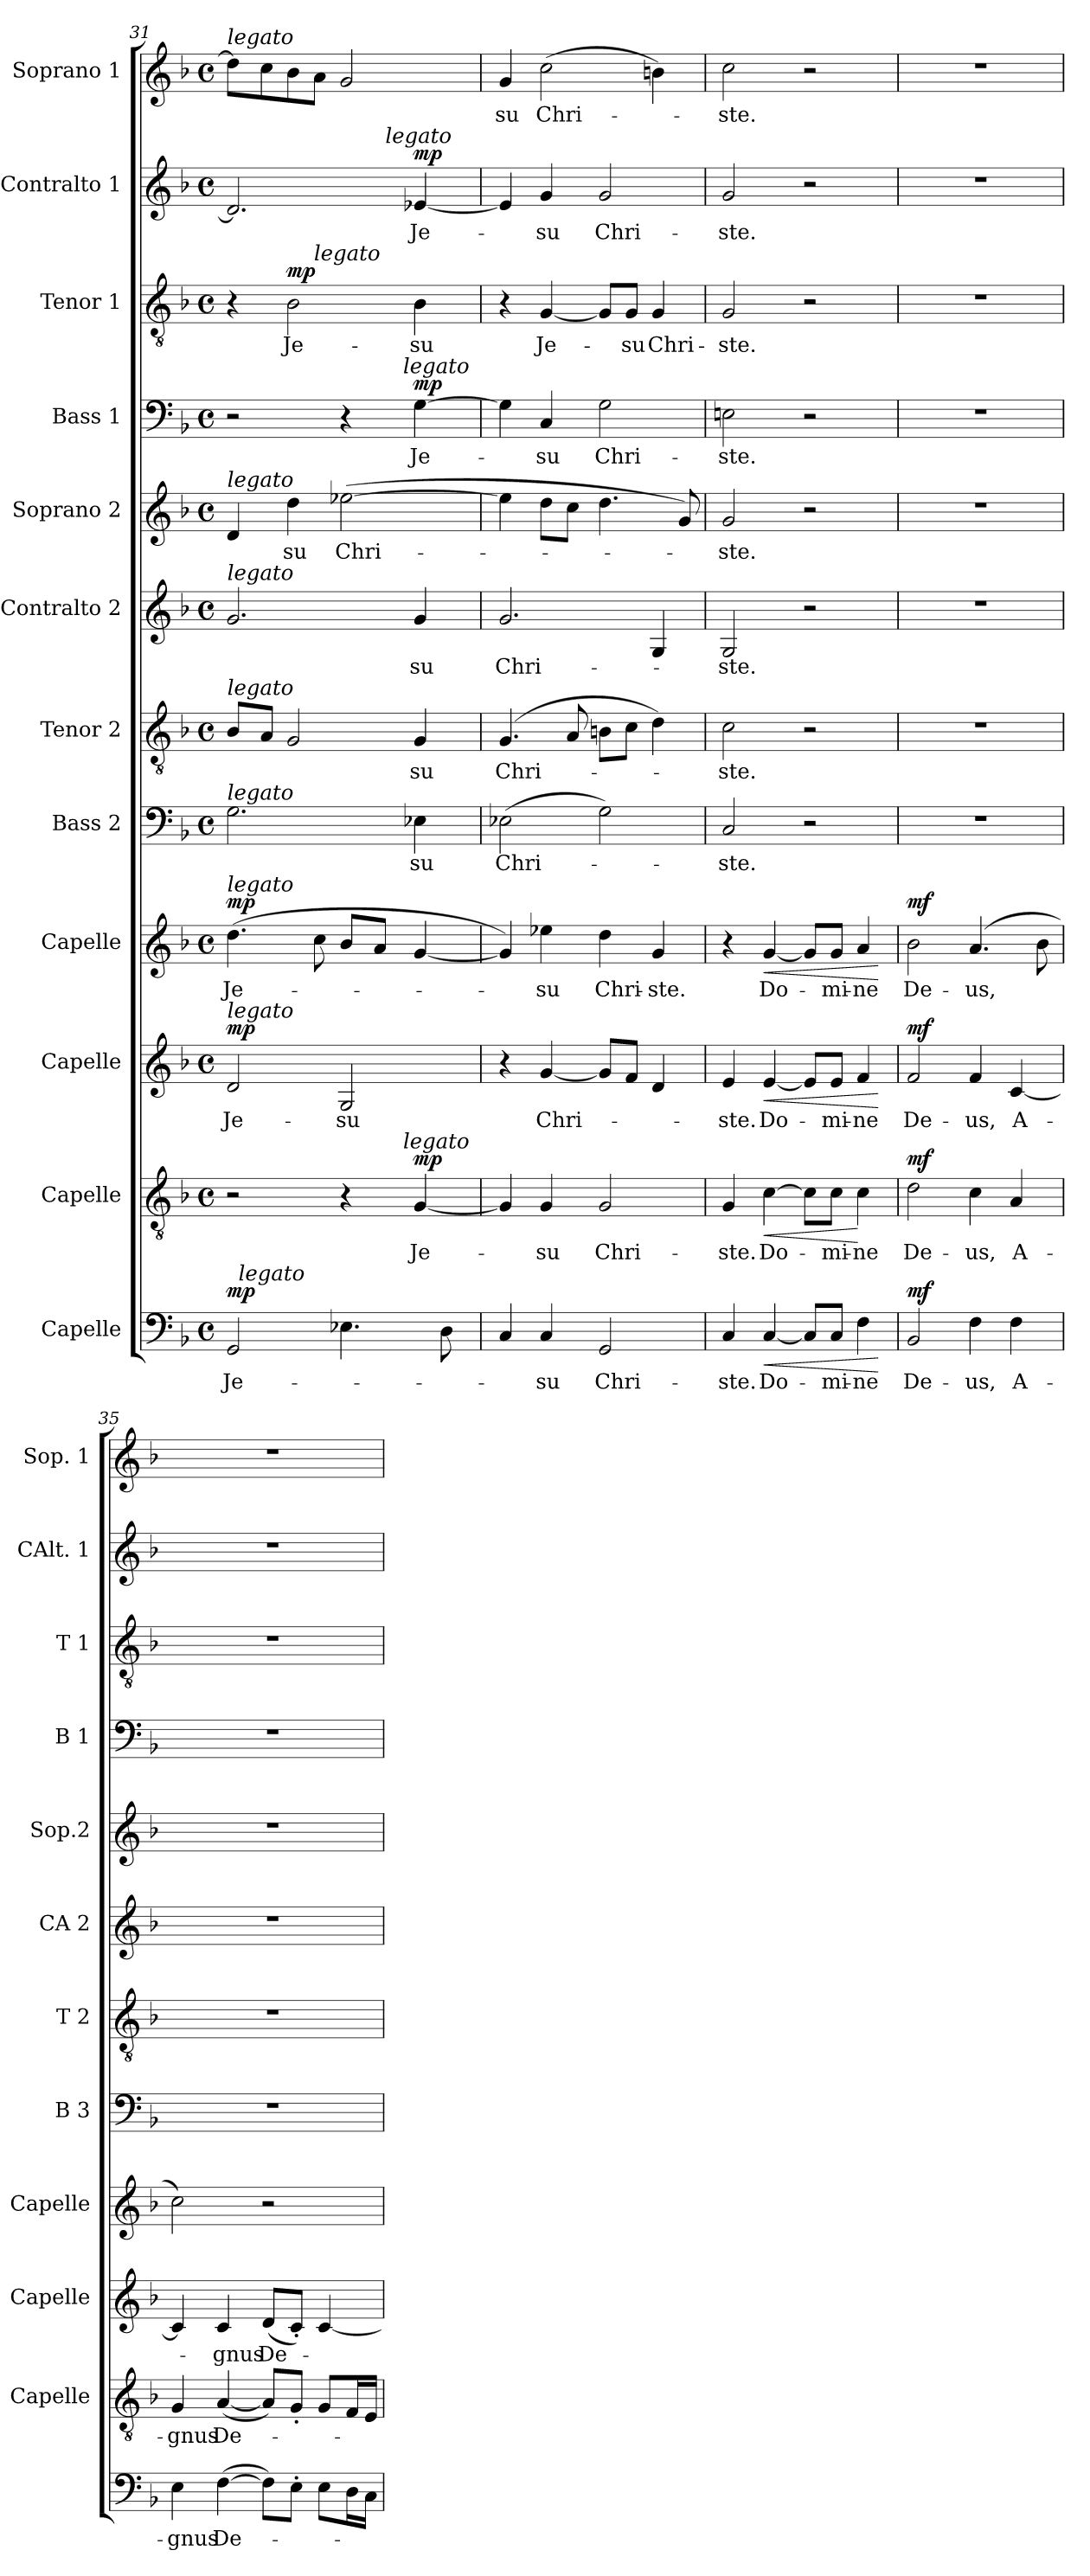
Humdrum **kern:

**kern	**text	**dynam	**kern	**text	**dynam	**kern	**text	**dynam	**kern	**text	**dynam	**kern	**text	**kern	**text	**kern	**text	**kern	**text	**kern	**text	**dynam	**kern	**text	**dynam	**kern	**text	**dynam	**kern	**text
*part12	*part12	*part12	*part11	*part11	*part11	*part10	*part10	*part10	*part9	*part9	*part9	*part8	*part8	*part7	*part7	*part6	*part6	*part5	*part5	*part4	*part4	*part4	*part3	*part3	*part3	*part2	*part2	*part2	*part1	*part1
*staff12	*staff12	*staff12	*staff11	*staff11	*staff11	*staff10	*staff10	*staff10	*staff9	*staff9	*staff9	*staff8	*staff8	*staff7	*staff7	*staff6	*staff6	*staff5	*staff5	*staff4	*staff4	*staff4	*staff3	*staff3	*staff3	*staff2	*staff2	*staff2	*staff1	*staff1
*I"Capelle	*	*	*I"Capelle	*	*	*I"Capelle	*	*	*I"Capelle	*	*	*I"Bass 2	*	*I"Tenor 2	*	*I"Contralto 2	*	*I"Soprano 2	*	*I"Bass 1	*	*	*I"Tenor 1	*	*	*I"Contralto 1	*	*	*I"Soprano 1	*
*	*	*	*I'Capelle	*	*	*I'Capelle	*	*	*I'Capelle	*	*	*I'B 3	*	*I'T 2	*	*I'CA 2	*	*I'Sop.2	*	*I'B 1	*	*	*I'T 1	*	*	*I'CAlt. 1	*	*	*I'Sop. 1	*
*clefF4	*	*	*clefGv2	*	*	*clefG2	*	*	*clefG2	*	*	*clefF4	*	*clefGv2	*	*clefG2	*	*clefG2	*	*clefF4	*	*	*clefGv2	*	*	*clefG2	*	*	*clefG2	*
*k[b-]	*	*	*k[b-]	*	*	*k[b-]	*	*	*k[b-]	*	*	*k[b-]	*	*k[b-]	*	*k[b-]	*	*k[b-]	*	*k[b-]	*	*	*k[b-]	*	*	*k[b-]	*	*	*k[b-]	*
*F:	*	*	*F:	*	*	*F:	*	*	*F:	*	*	*F:	*	*F:	*	*F:	*	*F:	*	*F:	*	*	*F:	*	*	*F:	*	*	*F:	*
*M4/4	*	*	*M4/4	*	*	*M4/4	*	*	*M4/4	*	*	*M4/4	*	*M4/4	*	*M4/4	*	*M4/4	*	*M4/4	*	*	*M4/4	*	*	*M4/4	*	*	*M4/4	*
*met(c)	*	*	*met(c)	*	*	*met(c)	*	*	*met(c)	*	*	*met(c)	*	*met(c)	*	*met(c)	*	*met(c)	*	*met(c)	*	*	*met(c)	*	*	*met(c)	*	*	*met(c)	*
=31	=31	=31	=31	=31	=31	=31	=31	=31	=31	=31	=31	=31	=31	=31	=31	=31	=31	=31	=31	=31	=31	=31	=31	=31	=31	=31	=31	=31	=31	=31
!	!	!	!	!	!	!	!	!	!	!	!	!	!	!	!	!	!	!	!	!	!	!	!	!	!	!	!	!	!LO:TX:a:i:t=legato	!
!	!	!	!	!	!	!	!	!	!	!	!	!	!	!	!	!	!	!LO:TX:a:i:t=legato	!	!	!	!	!	!	!	!	!	!	!	!
!	!	!	!	!	!	!	!	!	!	!	!	!	!	!	!	!LO:TX:a:i:t=legato	!	!	!	!	!	!	!	!	!	!	!	!	!	!
!	!	!	!	!	!	!	!	!	!	!	!	!	!	!LO:TX:a:i:t=legato	!	!	!	!	!	!	!	!	!	!	!	!	!	!	!	!
!	!	!	!	!	!	!	!	!	!	!	!	!LO:TX:a:i:t=legato	!	!	!	!	!	!	!	!	!	!	!	!	!	!	!	!	!	!
!	!	!	!	!	!	!	!	!	!LO:TX:a:i:t=legato	!	!	!	!	!	!	!	!	!	!	!	!	!	!	!	!	!	!	!	!	!
!	!	!	!	!	!	!LO:TX:a:i:t=legato	!	!	!	!	!	!	!	!	!	!	!	!	!	!	!	!	!	!	!	!	!	!	!	!
!	!	!LO:DY:a	!	!	!	!	!	!LO:DY:a	!	!	!LO:DY:a	!	!	!	!	!	!	!	!	!	!	!	!	!	!	!	!	!	!	!
*^	*	*	*^	*	*	*	*	*	*	*	*	*	*	*	*	*	*	*	*	*^	*	*	*^	*	*	*^	*	*	*	*
2GG/	32ryy	Je-	mp	2r	2ryy	.	.	2d/	Je-	mp	(4.dd\	Je-	mp	2.G\	.	8B-/L	.	2.g/	.	4d/	.	2r	2ryy	.	.	4r	4.ryy	.	.	2.d/]	2ryy	.	.	8dd\L]	.
!	!LO:TX:a:i:t=legato	!	!	!	!	!	!	!	!	!	!	!	!	!	!	!	!	!	!	!	!	!	!	!	!	!	!	!	!	!	!	!	!	!	!
.	2ryy	.	.	.	.	.	.	.	.	.	.	.	.	.	.	.	.	.	.	.	.	.	.	.	.	.	.	.	.	.	.	.	.	.	.
.	.	.	.	.	.	.	.	.	.	.	.	.	.	.	.	8A/J	.	.	.	.	.	.	.	.	.	.	.	.	.	.	.	.	.	8cc\	.
!	!	!	!	!	!	!	!	!	!	!	!	!	!	!	!	!	!	!	!	!	!	!	!	!	!	!	!	!	!LO:DY:a	!	!	!	!	!	!
.	.	.	.	.	.	.	.	.	.	.	.	.	.	.	.	2G/	.	.	.	4dd\	-su	.	.	.	.	2B-\	.	Je-	mp	.	.	.	.	8b-\	.
!	!	!	!	!	!	!	!	!	!	!	!	!	!	!	!	!	!	!	!	!	!	!	!	!	!	!	!LO:TX:a:i:t=legato	!	!	!	!	!	!	!	!
.	.	.	.	.	.	.	.	.	.	.	8cc\	.	.	.	.	.	.	.	.	.	.	.	.	.	.	.	2ryy	.	.	.	.	.	.	8a\J	.
4.E-X\	.	.	.	4r	8..ryy	.	.	2G/	-su	.	8b-/L	.	.	.	.	.	.	.	.	([2ee-X\	Chri-	4r	8..ryy	.	.	.	.	.	.	.	8ryy	.	.	2g/	.
.	4...ryy	.	.	.	.	.	.	.	.	.	.	.	.	.	.	.	.	.	.	.	.	.	.	.	.	.	.	.	.	.	.	.	.	.	.
.	.	.	.	.	.	.	.	.	.	.	8a/J	.	.	.	.	.	.	.	.	.	.	.	.	.	.	.	.	.	.	.	32ryy	.	.	.	.
!	!	!	!	!	!	!	!	!	!	!	!	!	!	!	!	!	!	!	!	!	!	!	!	!	!	!	!	!	!	!	!LO:TX:a:i:t=legato	!	!	!	!
.	.	.	.	.	.	.	.	.	.	.	.	.	.	.	.	.	.	.	.	.	.	.	.	.	.	.	.	.	.	.	4ryy	.	.	.	.
!	!	!	!	!	!	!	!	!	!	!	!	!	!	!	!	!	!	!	!	!	!	!	!LO:TX:a:i:t=legato	!	!	!	!	!	!	!	!	!	!	!	!
!	!	!	!	!	!LO:TX:a:i:t=legato	!	!	!	!	!	!	!	!	!	!	!	!	!	!	!	!	!	!	!	!	!	!	!	!	!	!	!	!	!	!
.	.	.	.	.	4ryy	.	.	.	.	.	.	.	.	.	.	.	.	.	.	.	.	.	4ryy	.	.	.	.	.	.	.	.	.	.	.	.
!	!	!	!	!	!	!	!LO:DY:a	!	!	!	!	!	!	!	!	!	!	!	!	!	!	!	!	!	!LO:DY:a	!	!	!	!	!	!	!	!LO:DY:a	!	!
.	.	.	.	[4G/	.	Je-	mp	.	.	.	[4g/	.	.	4E-X\	-su	4G/	-su	4g/	-su	.	.	[4G\	.	Je-	mp	4B-\	.	-su	.	[4e-X/	.	Je-	mp	.	.
8D\	.	.	.	.	.	.	.	.	.	.	.	.	.	.	.	.	.	.	.	.	.	.	.	.	.	.	8ryy	.	.	.	.	.	.	.	.
.	.	.	.	.	.	.	.	.	.	.	.	.	.	.	.	.	.	.	.	.	.	.	.	.	.	.	.	.	.	.	16.ryy	.	.	.	.
.	.	.	.	.	32ryy	.	.	.	.	.	.	.	.	.	.	.	.	.	.	.	.	.	32ryy	.	.	.	.	.	.	.	.	.	.	.	.
*v	*v	*	*	*	*	*	*	*	*	*	*	*	*	*	*	*	*	*	*	*	*	*v	*v	*	*	*v	*v	*	*	*v	*v	*	*	*	*
*	*	*	*v	*v	*	*	*	*	*	*	*	*	*	*	*	*	*	*	*	*	*	*	*	*	*	*	*	*	*	*	*
=32	=32	=32	=32	=32	=32	=32	=32	=32	=32	=32	=32	=32	=32	=32	=32	=32	=32	=32	=32	=32	=32	=32	=32	=32	=32	=32	=32	=32	=32	=32
4C/	.	.	4G/]	.	.	4r	.	.	4g/])	.	.	(2E-X\	Chri-	(4.G/	Chri-	2.g/	Chri-	4ee-\]	.	4G\]	.	.	4r	.	.	4e-/]	.	.	4g/	-su
4C/	-su	.	4G/	-su	.	[4g/	Chri-	.	4ee-X\	-su	.	.	.	.	.	.	.	8dd\L	.	4C/	-su	.	[4G/	Je-	.	4g/	-su	.	(2cc\	Chri-
.	.	.	.	.	.	.	.	.	.	.	.	.	.	8A/	.	.	.	8cc\J	.	.	.	.	.	.	.	.	.	.	.	.
2GG/	Chri-	.	2G/	Chri-	.	8g/L]	.	.	4dd\	Chri-	.	2G\)	.	8Bn\L	.	.	.	4.dd\	.	2G\	Chri-	.	8G/L]	.	.	2g/	Chri-	.	.	.
.	.	.	.	.	.	8f/J	.	.	.	.	.	.	.	8c\J	.	.	.	.	.	.	.	.	8G/J	-su	.	.	.	.	.	.
.	.	.	.	.	.	4d/	.	.	4g/	-ste.	.	.	.	4d\)	.	4G/	.	.	.	.	.	.	4G/	Chri-	.	.	.	.	4bn\)	.
.	.	.	.	.	.	.	.	.	.	.	.	.	.	.	.	.	.	8g/)	.	.	.	.	.	.	.	.	.	.	.	.
=33	=33	=33	=33	=33	=33	=33	=33	=33	=33	=33	=33	=33	=33	=33	=33	=33	=33	=33	=33	=33	=33	=33	=33	=33	=33	=33	=33	=33	=33	=33
4C/	-ste.	.	4G/	-ste.	.	4e/	-ste.	.	4r	.	.	2C/	-ste.	2c\	-ste.	2G/	-ste.	2g/	-ste.	2En\	-ste.	.	2G/	-ste.	.	2g/	-ste.	.	2cc\	-ste.
!	!	!LO:HP:b	!	!	!LO:HP:b	!	!	!LO:HP:b	!	!	!LO:HP:b	!	!	!	!	!	!	!	!	!	!	!	!	!	!	!	!	!	!	!
[4C/	Do-	<	[4c\	Do-	<	[4e/	Do-	<	[4g/	Do-	<	.	.	.	.	.	.	.	.	.	.	.	.	.	.	.	.	.	.	.
8C/L]	.	.	8c\L]	.	.	8e/L]	.	.	8g/L]	.	.	2r	.	2r	.	2r	.	2r	.	2r	.	.	2r	.	.	2r	.	.	2r	.
8C/J	-mi-	.	8c\J	-mi-	.	8e/J	-mi-	.	8g/J	-mi-	.	.	.	.	.	.	.	.	.	.	.	.	.	.	.	.	.	.	.	.
4F\	-ne	.	4c\	-ne	[	4f/	-ne	.	4a/	-ne	.	.	.	.	.	.	.	.	.	.	.	.	.	.	.	.	.	.	.	.
.	.	[	.	.	.	.	.	[	.	.	[	.	.	.	.	.	.	.	.	.	.	.	.	.	.	.	.	.	.	.
=34	=34	=34	=34	=34	=34	=34	=34	=34	=34	=34	=34	=34	=34	=34	=34	=34	=34	=34	=34	=34	=34	=34	=34	=34	=34	=34	=34	=34	=34	=34
!	!	!LO:DY:a	!	!	!LO:DY:a	!	!	!LO:DY:a	!	!	!LO:DY:a	!	!	!	!	!	!	!	!	!	!	!	!	!	!	!	!	!	!	!
2BB-/	De-	mf	2d\	De-	mf	2f/	De-	mf	2b-\	De-	mf	1r	.	1r	.	1r	.	1r	.	1r	.	.	1r	.	.	1r	.	.	1r	.
4F\	-us,	.	4c\	-us,	.	4f/	-us,	.	(4.a/	-us,	.	.	.	.	.	.	.	.	.	.	.	.	.	.	.	.	.	.	.	.
4F\	A-	.	4A/	A-	.	[4c/	A-	.	.	.	.	.	.	.	.	.	.	.	.	.	.	.	.	.	.	.	.	.	.	.
.	.	.	.	.	.	.	.	.	8b-\	.	.	.	.	.	.	.	.	.	.	.	.	.	.	.	.	.	.	.	.	.
=35	=35	=35	=35	=35	=35	=35	=35	=35	=35	=35	=35	=35	=35	=35	=35	=35	=35	=35	=35	=35	=35	=35	=35	=35	=35	=35	=35	=35	=35	=35
4E\	-gnus	.	4G/	-gnus	.	4c/]	.	.	2cc\)	.	.	1r	.	1r	.	1r	.	1r	.	1r	.	.	1r	.	.	1r	.	.	1r	.
([4F\	De-	.	([4A/	De-	.	4c/	-gnus	.	.	.	.	.	.	.	.	.	.	.	.	.	.	.	.	.	.	.	.	.	.	.
8F\L])	.	.	8A/L])	.	.	(8d/L	De-	.	2r	.	.	.	.	.	.	.	.	.	.	.	.	.	.	.	.	.	.	.	.	.
8E'>\J	.	.	8G'</J	.	.	8c'</J)	.	.	.	.	.	.	.	.	.	.	.	.	.	.	.	.	.	.	.	.	.	.	.	.
8E\L	.	.	8G/L	.	.	[4c/	.	.	.	.	.	.	.	.	.	.	.	.	.	.	.	.	.	.	.	.	.	.	.	.
16D\L	.	.	16F/L	.	.	.	.	.	.	.	.	.	.	.	.	.	.	.	.	.	.	.	.	.	.	.	.	.	.	.
16C\JJ	.	.	16E/JJ	.	.	.	.	.	.	.	.	.	.	.	.	.	.	.	.	.	.	.	.	.	.	.	.	.	.	.
=	=	=	=	=	=	=	=	=	=	=	=	=	=	=	=	=	=	=	=	=	=	=	=	=	=	=	=	=	=	=
*-	*-	*-	*-	*-	*-	*-	*-	*-	*-	*-	*-	*-	*-	*-	*-	*-	*-	*-	*-	*-	*-	*-	*-	*-	*-	*-	*-	*-	*-	*-
